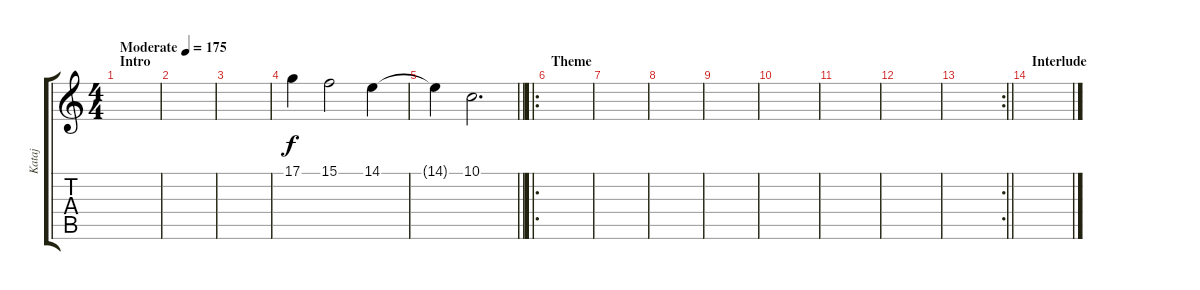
\track ("Kataj" "Kataj") {instrument brightacousticpiano}
\staff {score tabs}
\tuning (D4 A3 F3 C3 G2 D2) {hide}
\ts (4 4)
\section ("" "Intro")
\tempo (175 "Moderate")
\clef g2
\ks c
|
|
|
17.1.4 15.1.2 14.1.4 |
\barLineRight lightlight
14.1{t}.4{dy f} 10.1.2{d} |
\ro
\section ("" "Theme")
|
|
|
|
|
|
|
\rc 2
\barLineRight lightlight
|
\section ("" "Interlude")
